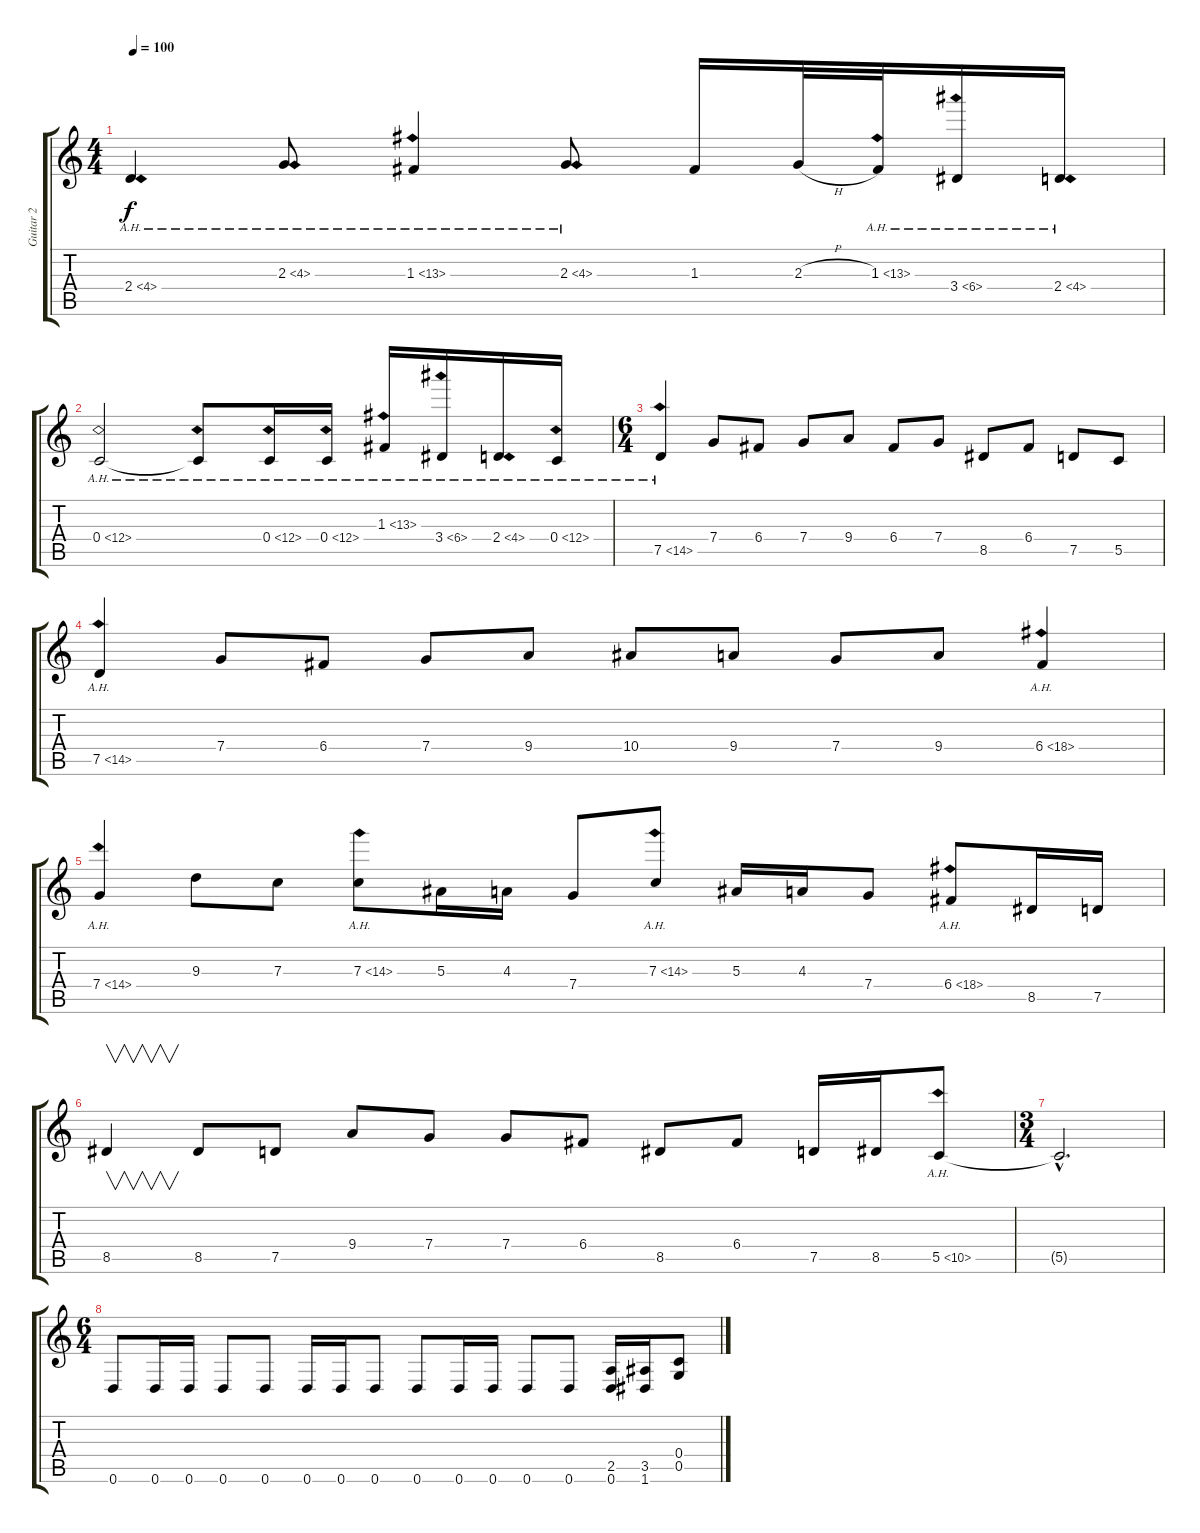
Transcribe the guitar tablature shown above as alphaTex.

\track ("Guitar 2" "Guitar 2") {instrument distortionguitar}
\staff {score tabs}
\tuning (D4 A3 F3 C3 G2 D2) {hide}
\ts (4 4)
\tempo 100
\clef g2
\ks c
2.4{ah 2}.4{dy f} 2.3{ah 2}.8 1.3{ah 12}.4 2.3{ah 2}.8{instrument distortionguitar} 1.3.16 2.3{h}.32 1.3{ah 12}.32 3.4{ah 3}.16 2.4{ah 2}.16 |
0.4{ah 12}.2 0.4{ah 12 t}.8 0.4{ah 12}.16 0.4{ah 12}.16 1.3{ah 12}.16 3.4{ah 3}.16 2.4{ah 2}.16 0.4{ah 12}.16{instrument guitarharmonics} |
\ts (6 4)
7.5{ah 7}.4{instrument distortionguitar} 7.4.8 6.4.8 7.4.8 9.4.8 6.4.8 7.4.8 8.5.8 6.4.8 7.5.8 5.5.8 |
7.5{ah 7}.4{instrument guitarharmonics} 7.4.8{instrument distortionguitar} 6.4.8 7.4.8 9.4.8 10.4.8 9.4.8 7.4.8 9.4.8 6.4{ah 12}.4{instrument guitarharmonics} |
7.4{ah 7}.4{instrument guitarharmonics} 9.3.8{instrument distortionguitar} 7.3.8 7.3{ah 7}.8{instrument guitarharmonics} 5.3.16{instrument distortionguitar} 4.3.16 7.4.8 7.3{ah 7}.8{instrument guitarharmonics} 5.3.16{instrument distortionguitar} 4.3.16 7.4.8 6.4{ah 12}.8{instrument guitarharmonics} 8.5.16{instrument distortionguitar} 7.5.16 |
8.5.4{v} 8.5.8 7.5.8 9.4.8 7.4.8 7.4.8 6.4.8 8.5.8 6.4.8 7.5.16 8.5.16 5.5{ah 5}.8{instrument guitarharmonics} |
\ts (3 4)
5.5{hac t}.2{d} |
\ts (6 4)
0.6.8{volume 13 instrument distortionguitar} 0.6.16 0.6.16 0.6.8 0.6.8 0.6.16 0.6.16 0.6.8 0.6.8 0.6.16 0.6.16 0.6.8 0.6.8 (2.5 0.6).16 (3.5 1.6).16 (0.4 0.5).8
